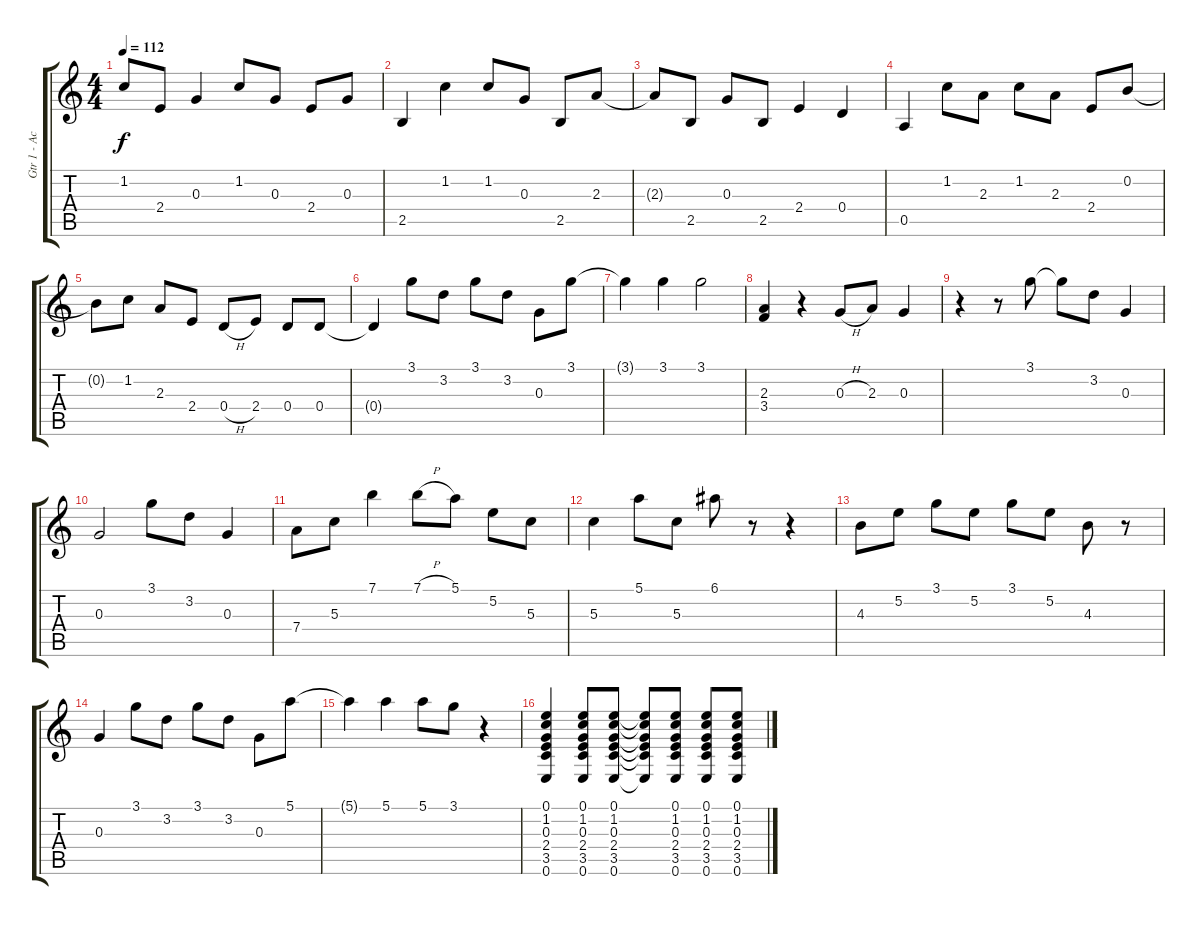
\track ("Gtr 1 - Acoustic" "Gtr 1 - Ac") {instrument acousticguitarsteel}
\staff {score tabs}
\tuning (E4 B3 G3 D3 A2 E2) {hide}
\ts (4 4)
\tempo 112
\clef g2
\ks c
1.2.8{dy f} 2.4.8 0.3.4 1.2.8 0.3.8 2.4.8 0.3.8 |
2.5.4 1.2.4 1.2.8 0.3.8 2.5.8 2.3.8 |
2.3{t}.8 2.5.8 0.3.8 2.5.8 2.4.4 0.4.4 |
0.5.4 1.2.8 2.3.8 1.2.8 2.3.8 2.4.8 0.2.8 |
0.2{t}.8 1.2.8 2.3.8 2.4.8 0.4{h}.8 2.4.8 0.4.8 0.4.8 |
0.4{t}.4 3.1.8 3.2.8 3.1.8 3.2.8 0.3.8 3.1.8 |
3.1{t}.4 3.1.4 3.1.2 |
(2.3 3.4).4 r.4 0.3{h}.8 2.3.8 0.3.4 |
r.4 r.8 3.1.8 3.1{t}.8 3.2.8 0.3.4 |
0.3.2 3.1.8 3.2.8 0.3.4 |
7.4.8 5.3.8 7.1.4 7.1{h}.8 5.1.8 5.2.8 5.3.8 |
5.3.4 5.1.8 5.3.8 6.1.8 r.8 r.4 |
4.3.8 5.2.8 3.1.8 5.2.8 3.1.8 5.2.8 4.3.8 r.8 |
0.3.4 3.1.8 3.2.8 3.1.8 3.2.8 0.3.8 5.1.8 |
5.1{t}.4 5.1.4 5.1.8 3.1.8 r.4 |
(0.1 1.2 0.3 2.4 3.5 0.6).4 (0.1 1.2 0.3 2.4 3.5 0.6).8 (0.1 1.2 0.3 2.4 3.5 0.6).8 (0.1{t} 1.2{t} 0.3{t} 2.4{t} 3.5{t} 0.6{t}).8 (0.1 1.2 0.3 2.4 3.5 0.6).8 (0.1 1.2 0.3 2.4 3.5 0.6).8 (0.1 1.2 0.3 2.4 3.5 0.6).8
